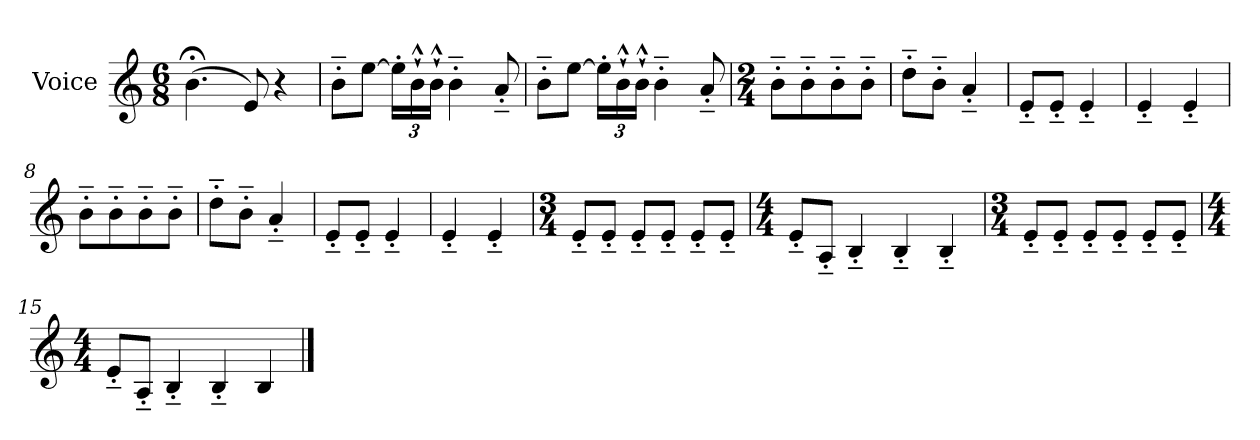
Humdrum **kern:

**kern
*part1
*staff1
*I"Voice
*I'Vo.
*clefG2
*k[]
*M6/8
*MM90
=1
(4.b;<\
8e/)
4r
=2
8b'~\L
[8ee\J
*Xbrackettup
24ee'\LL]
24b`^^\
24b`^^\JJ
4b'~\
8a'~/
=3
8b'~\L
[8ee\J
24ee'\LL]
24b`^^\
24b`^^\JJ
4b'~\
8a'~/
=4
*M2/4
8b'~\L
8b'~\
8b'~\
8b'~\J
!!LO:LB:g=z
=5
8dd'~\L
8b'~\J
4a'~/
=6
8e'~/L
8e'~/J
4e'~/
=7
4e'~/
4e'~/
=8
8b'~\L
8b'~\
8b'~\
8b'~\J
=9
8dd'~\L
8b'~\J
4a'~/
=10
8e'~/L
8e'~/J
4e'~/
=11
4e'~/
4e'~/
!!LO:LB:g=z
=12
*M3/4
8e'~/L
8e'~/J
8e'~/L
8e'~/J
8e'~/L
8e'~/J
=13
*M4/4
8e'~/L
8A'~/J
4B'~/
4B'~/
4B'~/
=14
*M3/4
8e'~/L
8e'~/J
8e'~/L
8e'~/J
8e'~/L
8e'~/J
=15
*M4/4
8e'~/L
8A'~/J
4B'~/
4B'~/
4B/
==
*-
